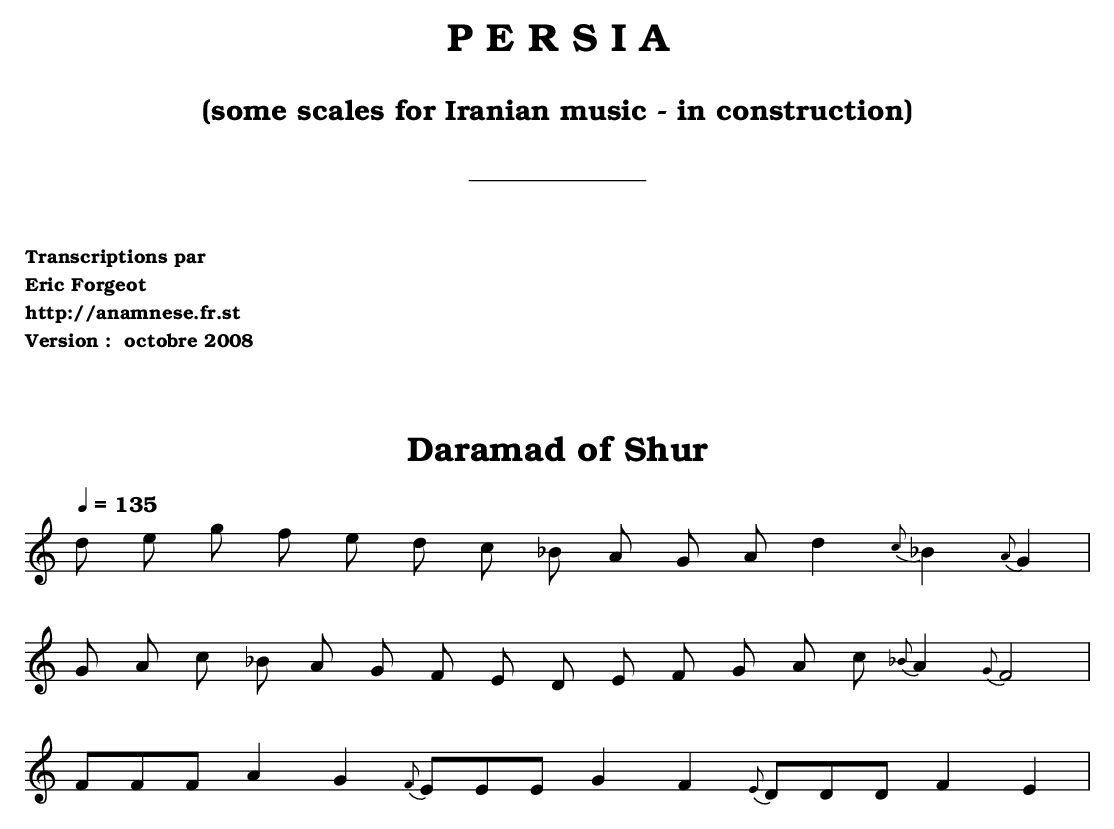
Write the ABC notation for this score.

X:1
T:Daramad of Shur
L:1/8
Q:1/4=135
M:no
K:C
d !koron!e  g f !koron!e  d c _B  A G A d2 {c}_B2 {A}G2 |
G A c _B A G F !koron!E  D !koron!E  F G A c {_B} A2 {G} F4 |
FFF A2 G2 {F}!koron!EEE G2 F2 {!koron!E } DDDF2 !koron! E2  |
